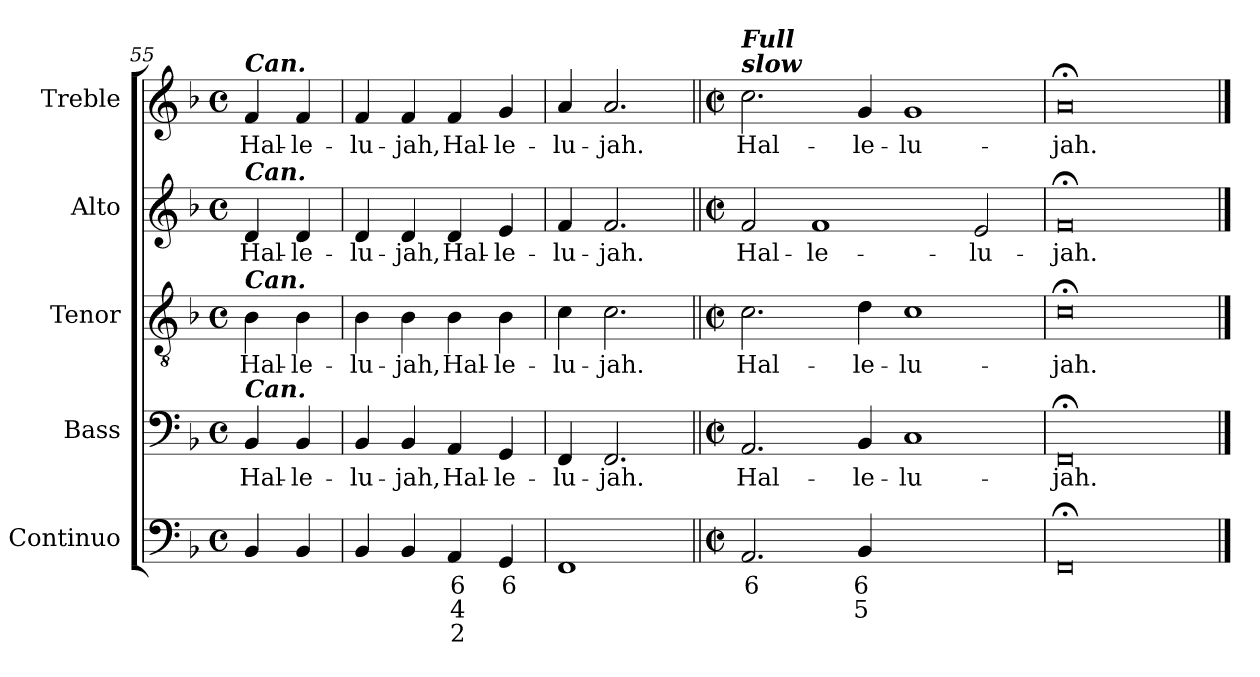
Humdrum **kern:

**kern	**text	**text	**text	**kern	**text	**kern	**text	**kern	**text	**kern	**text
*part5	*part5	*part5	*part5	*part4	*part4	*part3	*part3	*part2	*part2	*part1	*part1
*staff5	*staff5	*staff5	*staff5	*staff4	*staff4	*staff3	*staff3	*staff2	*staff2	*staff1	*staff1
*I"Continuo	*	*	*	*I"Bass	*	*I"Tenor	*	*I"Alto	*	*I"Treble	*
*	*	*	*	*I'B	*	*I'T	*	*I'A	*	*	*
*clefF4	*	*	*	*clefF4	*	*clefGv2	*	*clefG2	*	*clefG2	*
*k[b-]	*	*	*	*k[b-]	*	*k[b-]	*	*k[b-]	*	*k[b-]	*
*F:	*	*	*	*F:	*	*F:	*	*F:	*	*F:	*
*M4/4	*	*	*	*M4/4	*	*M4/4	*	*M4/4	*	*M4/4	*
*met(c)	*	*	*	*met(c)	*	*met(c)	*	*met(c)	*	*met(c)	*
=55	=55	=55	=55	=55	=55	=55	=55	=55	=55	=55	=55
!	!	!	!	!	!	!	!	!	!	!LO:TX:a:Bi:t=Can.	!
!	!	!	!	!	!	!	!	!LO:TX:a:Bi:t=Can.	!	!	!
!	!	!	!	!	!	!LO:TX:a:Bi:t=Can.	!	!	!	!	!
!	!	!	!	!LO:TX:a:Bi:t=Can.	!	!	!	!	!	!	!
!	!	!	!	!	!LO:LY:b	!	!LO:LY:b	!	!LO:LY:b	!	!LO:LY:b
4BB-	.	.	.	4BB-	Hal-	4B-	Hal-	4d	Hal-	4f	Hal-
!	!	!	!	!	!LO:LY:b	!	!LO:LY:b	!	!LO:LY:b	!	!LO:LY:b
4BB-	.	.	.	4BB-	-le-	4B-	-le-	4d	-le-	4f	-le-
=56	=56	=56	=56	=56	=56	=56	=56	=56	=56	=56	=56
!	!	!	!	!	!LO:LY:b	!	!LO:LY:b	!	!LO:LY:b	!	!LO:LY:b
4BB-	.	.	.	4BB-	-lu-	4B-	-lu-	4d	-lu-	4f	-lu-
!	!	!	!	!	!LO:LY:b	!	!LO:LY:b	!	!LO:LY:b	!	!LO:LY:b
4BB-	.	.	.	4BB-	-jah,	4B-	-jah,	4d	-jah,	4f	-jah,
!	!LO:LY:b	!LO:LY:b	!LO:LY:b	!	!LO:LY:b	!	!LO:LY:b	!	!LO:LY:b	!	!LO:LY:b
4AA	6	4	2	4AA	Hal-	4B-	Hal-	4d	Hal-	4f	Hal-
!	!LO:LY:b	!	!	!	!LO:LY:b	!	!LO:LY:b	!	!LO:LY:b	!	!LO:LY:b
4GG	6	.	.	4GG	-le-	4B-	-le-	4e	-le-	4g	-le-
=57	=57	=57	=57	=57	=57	=57	=57	=57	=57	=57	=57
!	!	!	!	!	!LO:LY:b	!	!LO:LY:b	!	!LO:LY:b	!	!LO:LY:b
1FF	.	.	.	4FF	-lu-	4c	-lu-	4f	-lu-	4a	-lu-
!	!	!	!	!	!LO:LY:b	!	!LO:LY:b	!	!LO:LY:b	!	!LO:LY:b
.	.	.	.	2.FF	-jah.	2.c	-jah.	2.f	-jah.	2.a	-jah.
=58||	=58||	=58||	=58||	=58||	=58||	=58||	=58||	=58||	=58||	=58||	=58||
*M4/2	*	*	*	*M4/2	*	*M4/2	*	*M4/2	*	*M4/2	*
*met(c|)	*	*	*	*met(c|)	*	*met(c|)	*	*met(c|)	*	*met(c|)	*
!	!	!	!	!	!	!	!	!	!	!LO:TX:a:Bi:t=slow	!
!	!	!	!	!	!	!	!	!	!	!LO:TX:a:Bi:t=Full	!
!	!LO:LY:b	!	!	!	!LO:LY:b	!	!LO:LY:b	!	!LO:LY:b	!	!LO:LY:b
2.AA	6	.	.	2.AA	Hal-	2.c	Hal-	2f	Hal-	2.cc	Hal-
!	!	!	!	!	!	!	!	!	!LO:LY:b	!	!
.	.	.	.	.	.	.	.	1f	-le-	.	.
!	!LO:LY:b	!LO:LY:b	!	!	!LO:LY:b	!	!LO:LY:b	!	!	!	!LO:LY:b
4BB-	6	5	.	4BB-	-le-	4d	-le-	.	.	4g	-le-
!	!LO:LY:b	!	!	!	!LO:LY:b	!	!LO:LY:b	!	!	!	!LO:LY:b
[2Cyy	4	.	.	1C	-lu-	1c	-lu-	.	.	1g	-lu-
!	!LO:LY:b	!	!	!	!	!	!	!	!LO:LY:b	!	!
2Cyy]	3	.	.	.	.	.	.	2e	-lu-	.	.
=59	=59	=59	=59	=59	=59	=59	=59	=59	=59	=59	=59
!	!	!	!	!	!LO:LY:b	!	!LO:LY:b	!	!LO:LY:b	!	!LO:LY:b
0FF;<	.	.	.	0FF;<	-jah.	0c;<	-jah.	0f;<	-jah.	0a;<	-jah.
==	==	==	==	==	==	==	==	==	==	==	==
*-	*-	*-	*-	*-	*-	*-	*-	*-	*-	*-	*-
